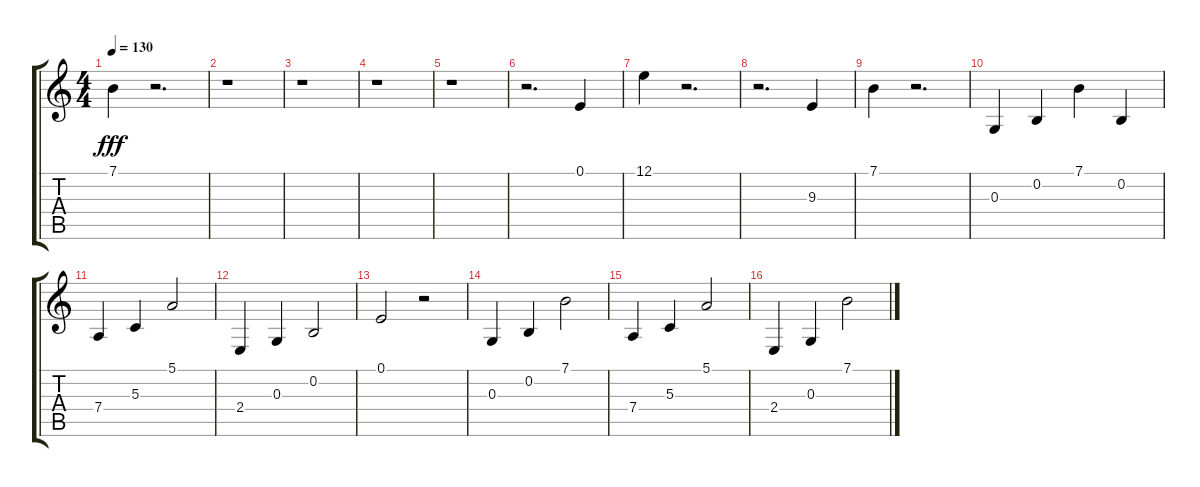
\track "" {instrument electricgrandpiano}
\staff {score tabs}
\tuning (E4 B3 G3 D3 A2 E2) {hide}
\ts (4 4)
\tempo 130
\clef g2
\ks c
7.1.4{dy fff} r.2{d} |
r.1 |
r.1 |
r.1 |
r.1 |
r.2{d} 0.1.4 |
12.1.4 r.2{d} |
r.2{d} 9.3.4 |
7.1.4 r.2{d} |
0.3.4 0.2.4 7.1.4 0.2.4 |
7.4.4 5.3.4 5.1.2 |
2.4.4 0.3.4 0.2.2 |
0.1.2 r.2 |
0.3.4 0.2.4 7.1.2 |
7.4.4 5.3.4 5.1.2 |
2.4.4 0.3.4 7.1.2
